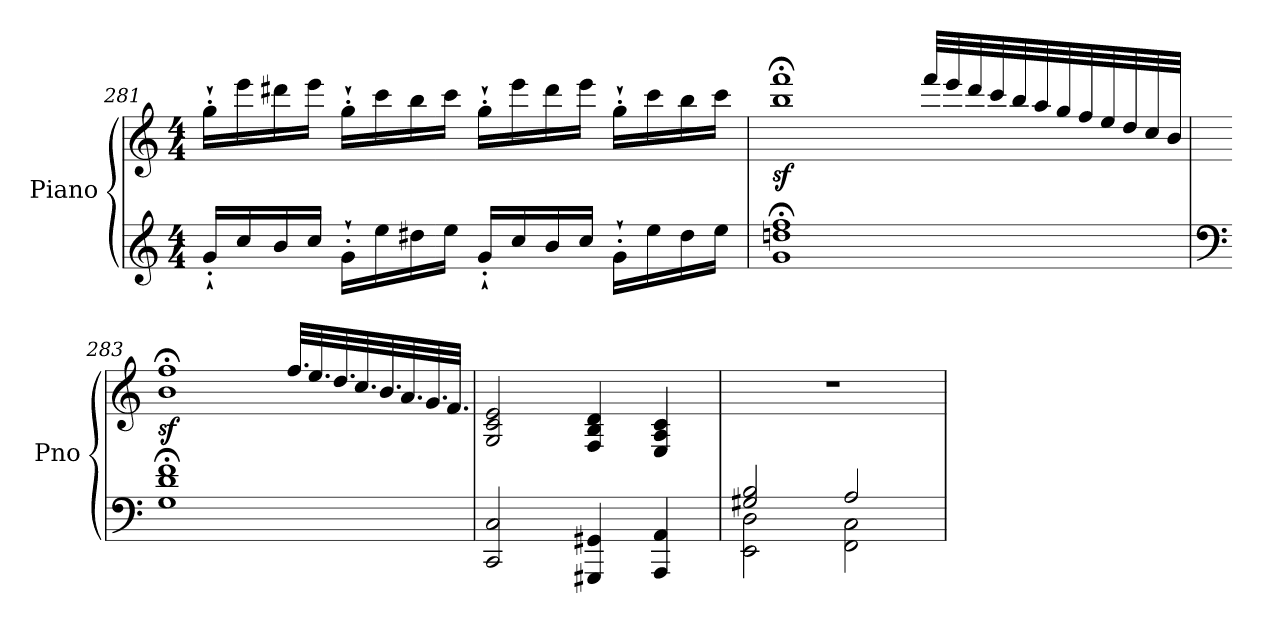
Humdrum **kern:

**kern	**kern	**dynam
*part1	*part1	*part1
*staff2	*staff1	*staff1/2
*I"Piano	*	*
*I'Pno	*	*
!!LO:LB:g=z
*clefG2	*clefG2	*
*k[]	*k[]	*
*M4/4	*M4/4	*
=281	=281	=281
16g`'/LL	16gg`'\LL	.
16cc/	16eee\	.
16b/	16ddd#X\	.
16cc/JJ	16eee\JJ	.
16g`'\LL	16gg`'\LL	.
16ee\	16ccc\	.
16dd#X\	16bb\	.
16ee\JJ	16ccc\JJ	.
16g`'/LL	16gg`'\LL	.
16cc/	16eee\	.
16b/	16ddd#\	.
16cc/JJ	16eee\JJ	.
16g`'\LL	16gg`'\LL	.
16ee\	16ccc\	.
16dd#\	16bb\	.
16ee\JJ	16ccc\JJ	.
=282	=282	=282
*	*^	*
!	!	!	!LO:DY:b
1g;< 1ddn;< 1ff;<	1bb;< 1fff;<	2.ryy	sf
*	*	*Xtuplet	*
.	.	48fff/LLL	.
.	.	48eee/	.
.	.	48ddd/	.
.	.	48ccc/	.
.	.	48bb/	.
.	.	48aa/	.
.	.	48gg/	.
.	.	48ff/	.
.	.	48ee/	.
.	.	48dd/	.
.	.	48cc/	.
.	.	48b/JJJ	.
=283	=283	=283	=283
*clefF4	*	*	*
!	!	!	!LO:DY:b
1G;< 1d;< 1f;<	1b;< 1ff;<	2.ryy	sf
.	.	48.ff/LLL	.
.	.	48.ee/	.
.	.	48.dd/	.
.	.	48.cc/	.
.	.	48.b/	.
.	.	48.a/	.
.	.	48.g/	.
.	.	48.f/JJJ	.
=284	=284	=284	=284
!	!	!	!LO:DY:a=2
*	*v	*v	*
2CC/ 2C/	2G/ 2c/ 2e/	other-dynamics
4GGG#X/ 4GG#X/	4F/ 4B/ 4d/	.
4AAA/ 4AA/	4E/ 4A/ 4c/	.
=285	=285	=285
*^	*	*
2G#X/ 2B/	2EE\ 2D\	1r	.
2A/	2FF\ 2C\	.	.
*v	*v	*	*
=	=	=
*-	*-	*-
